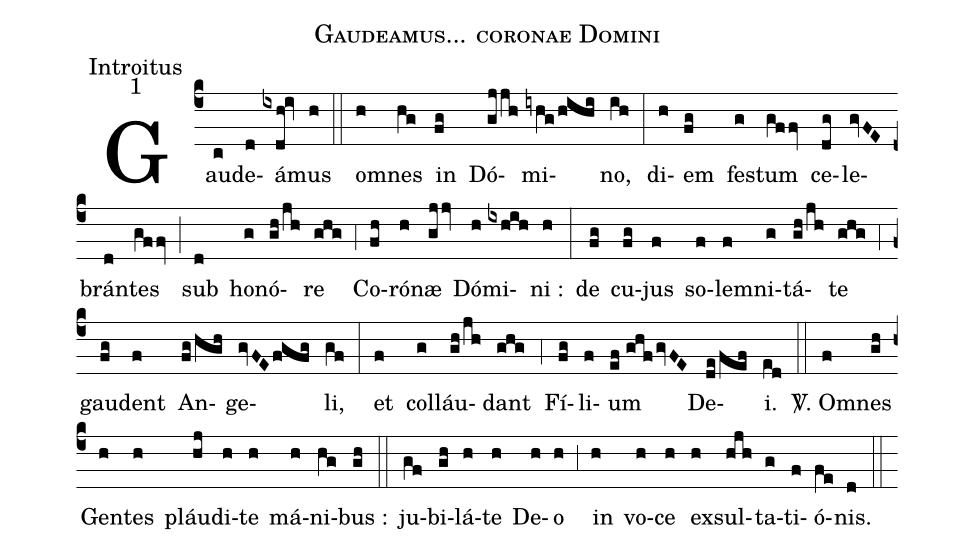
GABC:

name:Gaudeamus... coronae Domini;
office-part:Introitus;
mode:1;
%%
(c4)Gau(c)de(d)á(ixdh!iv)mus(h) (::) om(h)nes(hg) in(fg) Dó(gjjh)mi(iyhg/hihi)no,(ih) (:) di(h)em(fg) fe(g)stum(gffv) ce(dg)le(gvFE)brán(d)tes(gffv) (;) sub(d) ho(g)nó(gh/jh)re(ghg) (;4) Co(fh)ró(h)næ(gjjv) Dó(h)mi(ixhih)ni :(h) (:) de(fg) cu(fg)jus(f) so(f)lem(f)ni(g)tá(gh/jh)te(ghg) (;4) gau(fg)dent(f) An(fg/hgh)ge(gvFEfgfg)li,(gf) (:) et(f) col(g)láu(gh/jh)dant(ghg) (;4) Fí(fg)li(f)um(ef//ghf/gvFE) De(de/fef)i.(ed) (::)
 <sp>V/</sp>. Om(f)nes(gh) Gen(h)tes(h) pláu(hj)di(h)te(h) má(h)ni(hg)bus :(gh) (::) ju(gf)bi(gh)lá(h)te(h) De(h)o(h) (;3) in(h) vo(h)ce(h) ex(h)sul(hjh)ta(g)ti(f)ó(fe)nis.(d) (::)
